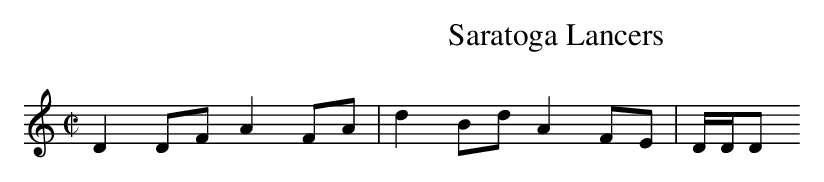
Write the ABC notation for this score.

X:1
T:Saratoga Lancers
M:C|
L:1/8
K:C|
D2 DF A2 FA|d2 Bd A2 FE|D/D/D ...
